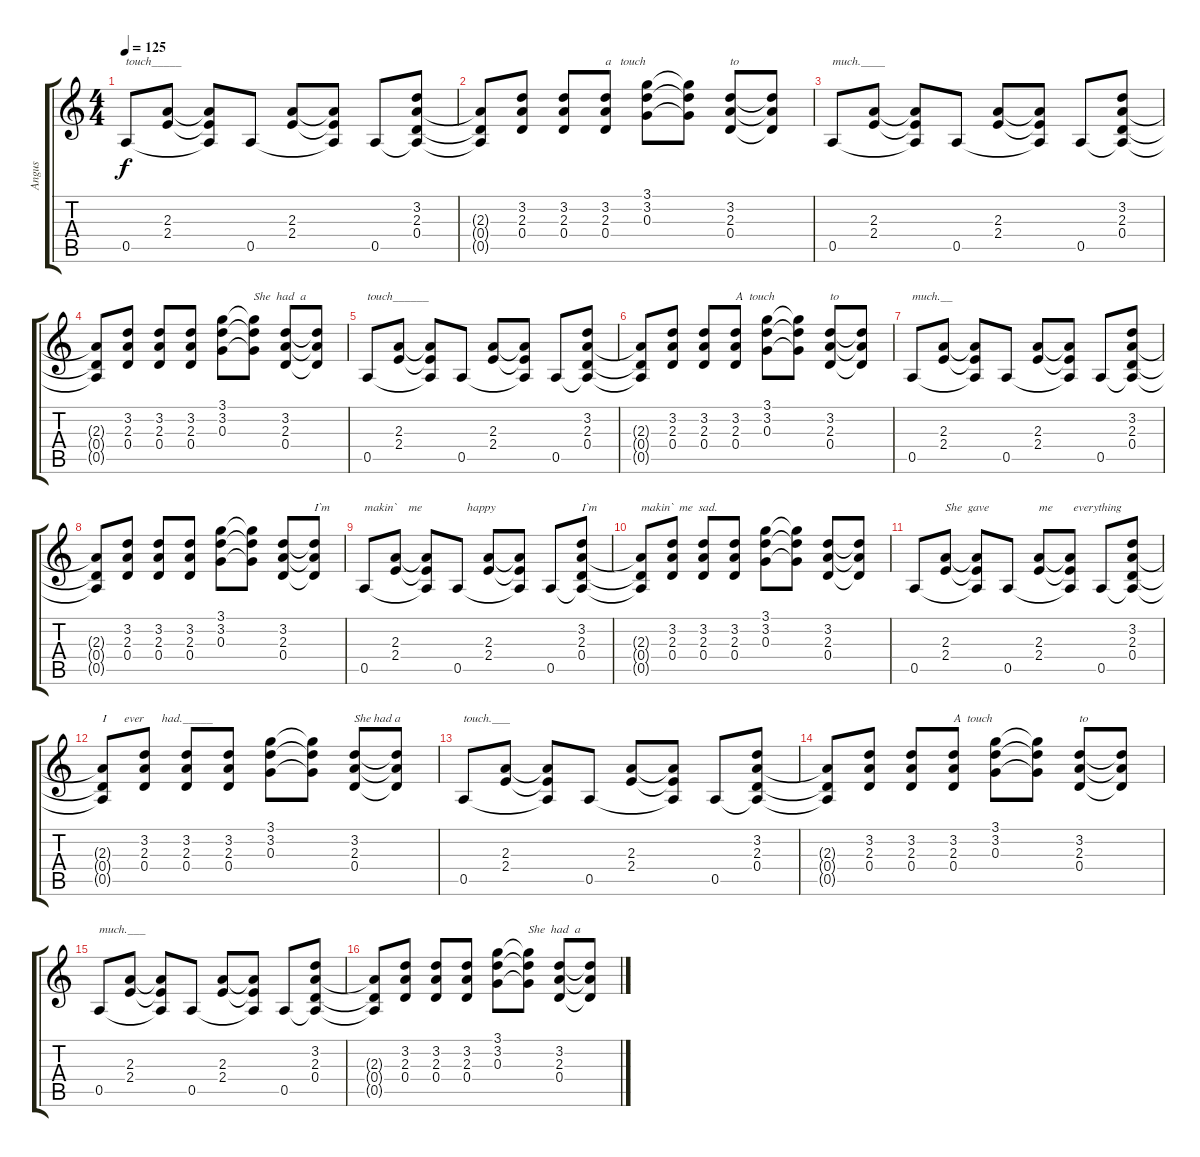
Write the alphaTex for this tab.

\track ("Angus" "Angus") {instrument distortionguitar}
\staff {score tabs}
\tuning (E4 B3 G3 D3 A2 E2) {hide}
\ts (4 4)
\tempo 125
\clef g2
\ks c
0.5.8{txt "touch_____" dy f} (2.3 2.4).8 (2.3{t} 2.4{t} 0.5{t}).8 0.5.8 (2.3 2.4).8 (2.3{t} 2.4{t} 0.5{t}).8 0.5.8 (3.2 2.3 0.4 0.5{t}).8 |
(2.3{t} 0.4{t} 0.5{t}).8 (3.2 2.3 0.4).8 (3.2 2.3 0.4).8 (3.2 2.3 0.4).8{txt "a   touch"} (3.1 3.2 0.3).8 (3.1{t} 3.2{t} 0.3{t}).8 (3.2 2.3 0.4).8{txt "to"} (3.2{t} 2.3{t} 0.4{t}).8 |
0.5.8{txt "much.____"} (2.3 2.4).8 (2.3{t} 2.4{t} 0.5{t}).8 0.5.8 (2.3 2.4).8 (2.3{t} 2.4{t} 0.5{t}).8 0.5.8 (3.2 2.3 0.4 0.5{t}).8 |
(2.3{t} 0.4{t} 0.5{t}).8 (3.2 2.3 0.4).8 (3.2 2.3 0.4).8 (3.2 2.3 0.4).8 (3.1 3.2 0.3).8 (3.1{t} 3.2{t} 0.3{t}).8{txt "She  had  a"} (3.2 2.3 0.4).8 (3.2{t} 2.3{t} 0.4{t}).8 |
0.5.8{txt "touch______"} (2.3 2.4).8 (2.3{t} 2.4{t} 0.5{t}).8 0.5.8 (2.3 2.4).8 (2.3{t} 2.4{t} 0.5{t}).8 0.5.8 (3.2 2.3 0.4 0.5{t}).8 |
(2.3{t} 0.4{t} 0.5{t}).8 (3.2 2.3 0.4).8 (3.2 2.3 0.4).8 (3.2 2.3 0.4).8{txt "A  touch"} (3.1 3.2 0.3).8 (3.1{t} 3.2{t} 0.3{t}).8 (3.2 2.3 0.4).8{txt "to"} (3.2{t} 2.3{t} 0.4{t}).8 |
0.5.8{txt "much.__"} (2.3 2.4).8 (2.3{t} 2.4{t} 0.5{t}).8 0.5.8 (2.3 2.4).8 (2.3{t} 2.4{t} 0.5{t}).8 0.5.8 (3.2 2.3 0.4 0.5{t}).8 |
(2.3{t} 0.4{t} 0.5{t}).8 (3.2 2.3 0.4).8 (3.2 2.3 0.4).8 (3.2 2.3 0.4).8 (3.1 3.2 0.3).8 (3.1{t} 3.2{t} 0.3{t}).8 (3.2 2.3 0.4).8 (3.2{t} 2.3{t} 0.4{t}).8{txt "I`m"} |
0.5.8{txt "makin`    me               happy"} (2.3 2.4).8 (2.3{t} 2.4{t} 0.5{t}).8 0.5.8 (2.3 2.4).8 (2.3{t} 2.4{t} 0.5{t}).8 0.5.8 (3.2 2.3 0.4 0.5{t}).8{txt "I`m"} |
(2.3{t} 0.4{t} 0.5{t}).8{txt "makin`  me  sad."} (3.2 2.3 0.4).8 (3.2 2.3 0.4).8 (3.2 2.3 0.4).8 (3.1 3.2 0.3).8 (3.1{t} 3.2{t} 0.3{t}).8 (3.2 2.3 0.4).8 (3.2{t} 2.3{t} 0.4{t}).8 |
0.5.8 (2.3 2.4).8{txt "She  gave"} (2.3{t} 2.4{t} 0.5{t}).8 0.5.8 (2.3 2.4).8{txt "me       everything"} (2.3{t} 2.4{t} 0.5{t}).8 0.5.8 (3.2 2.3 0.4 0.5{t}).8 |
(2.3{t} 0.4{t} 0.5{t}).8{txt "I      ever      had._____"} (3.2 2.3 0.4).8 (3.2 2.3 0.4).8 (3.2 2.3 0.4).8 (3.1 3.2 0.3).8 (3.1{t} 3.2{t} 0.3{t}).8 (3.2 2.3 0.4).8{txt "She had a"} (3.2{t} 2.3{t} 0.4{t}).8 |
0.5.8{txt "touch.___"} (2.3 2.4).8 (2.3{t} 2.4{t} 0.5{t}).8 0.5.8 (2.3 2.4).8 (2.3{t} 2.4{t} 0.5{t}).8 0.5.8 (3.2 2.3 0.4 0.5{t}).8 |
(2.3{t} 0.4{t} 0.5{t}).8 (3.2 2.3 0.4).8 (3.2 2.3 0.4).8 (3.2 2.3 0.4).8{txt "A  touch"} (3.1 3.2 0.3).8 (3.1{t} 3.2{t} 0.3{t}).8 (3.2 2.3 0.4).8{txt "to"} (3.2{t} 2.3{t} 0.4{t}).8 |
0.5.8{txt "much.___"} (2.3 2.4).8 (2.3{t} 2.4{t} 0.5{t}).8 0.5.8 (2.3 2.4).8 (2.3{t} 2.4{t} 0.5{t}).8 0.5.8 (3.2 2.3 0.4 0.5{t}).8 |
(2.3{t} 0.4{t} 0.5{t}).8 (3.2 2.3 0.4).8 (3.2 2.3 0.4).8 (3.2 2.3 0.4).8 (3.1 3.2 0.3).8 (3.1{t} 3.2{t} 0.3{t}).8{txt "She  had  a"} (3.2 2.3 0.4).8 (3.2{t} 2.3{t} 0.4{t}).8
